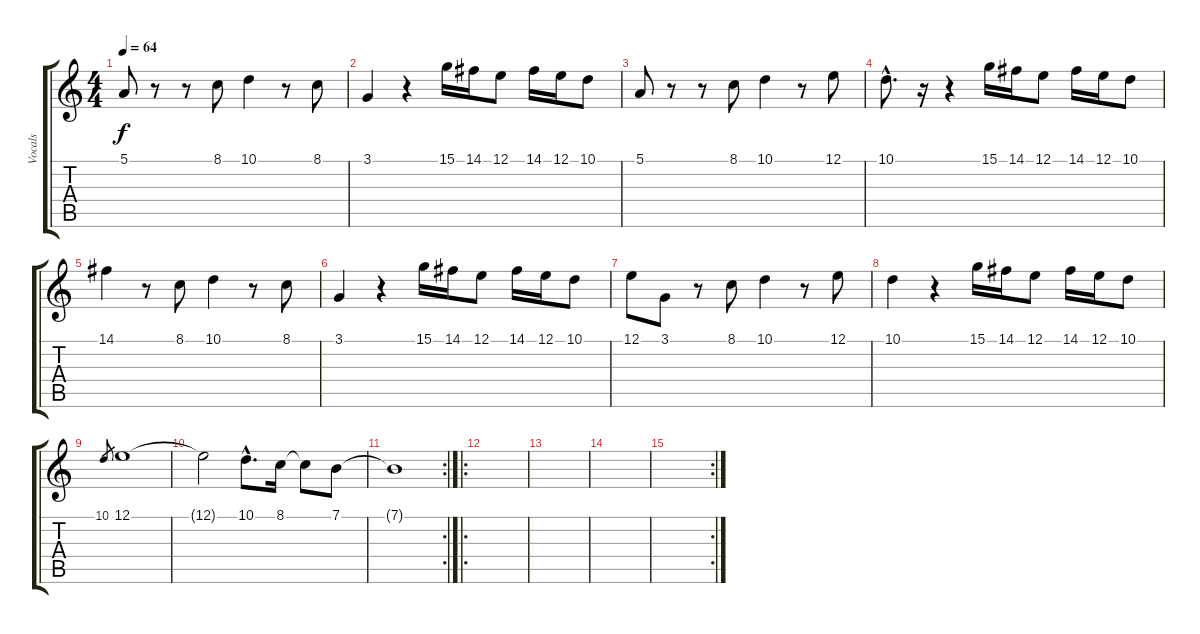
\track ("Vocals" "Vocals") {instrument cello}
\staff {score tabs}
\tuning (E4 B3 G3 D3 A2 E2) {hide}
\ts (4 4)
\tempo 64
\clef g2
\ks c
5.1.8{dy f} r.8 r.8 8.1.8 10.1.4 r.8 8.1.8 |
3.1.4 r.4 15.1.16 14.1.16 12.1.8 14.1.16 12.1.16 10.1.8 |
5.1.8 r.8 r.8 8.1.8 10.1.4 r.8 12.1.8 |
10.1{hac}.8{d} r.16 r.4 15.1.16 14.1.16 12.1.8 14.1.16 12.1.16 10.1.8 |
14.1.4 r.8 8.1.8 10.1.4 r.8 8.1.8 |
3.1.4 r.4 15.1.16 14.1.16 12.1.8 14.1.16 12.1.16 10.1.8 |
12.1.8 3.1.8 r.8 8.1.8 10.1.4 r.8 12.1.8 |
10.1.4 r.4 15.1.16 14.1.16 12.1.8 14.1.16 12.1.16 10.1.8 |
10.1.8{gr} 12.1.1 |
12.1{t}.2 10.1{hac}.8{d} 8.1.16 8.1{t}.8 7.1.8 |
\rc 2
7.1{t}.1 |
\ro
|
|
|
\rc 2
